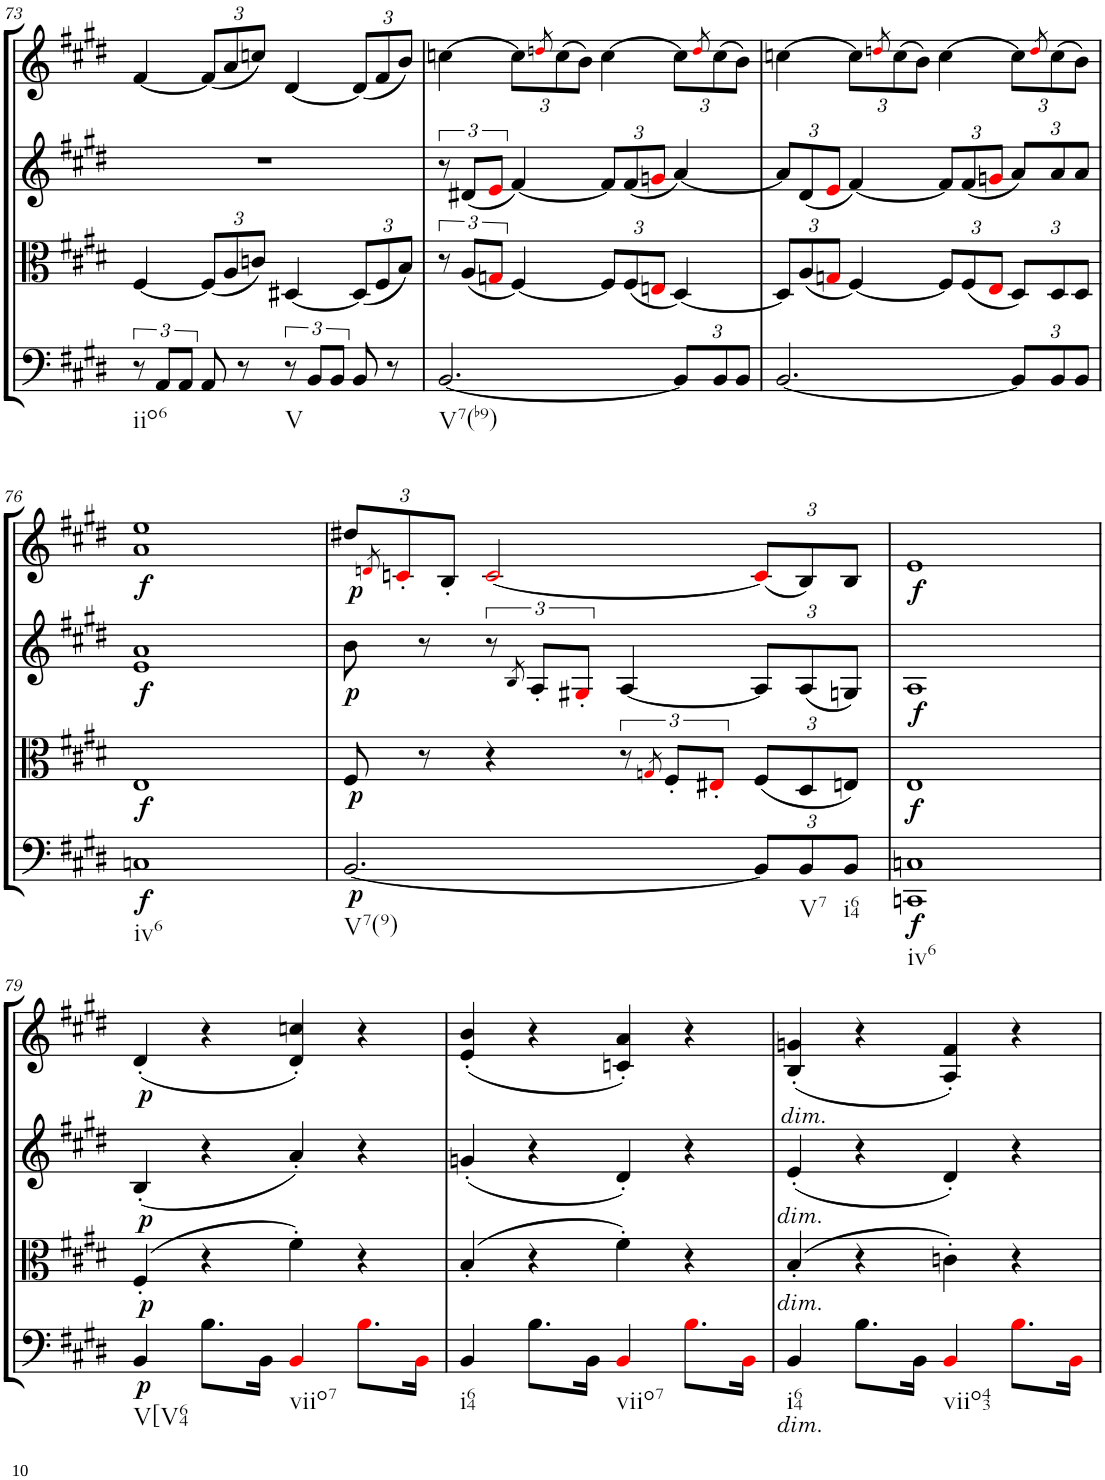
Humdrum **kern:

**kern	**dynam	**kern	**dynam	**kern	**dynam	**kern	**dynam
*part4	*part4	*part3	*part3	*part2	*part2	*part1	*part1
*staff4	*staff4	*staff3	*staff3	*staff2	*staff2	*staff1	*staff1
*I"Cello	*	*I"Viola	*	*I"2nd Violin	*	*I"1st Violin	*
*	*	*I'Vla	*	*I'Vln	*	*I'Vln	*
!!LO:PB:g=z
*clefC4	*	*clefC3	*	*clefG2	*	*clefG2	*
*k[f#c#g#d#]	*	*k[f#c#g#d#]	*	*k[f#c#g#d#]	*	*k[f#c#g#d#]	*
*M4/4	*	*M4/4	*	*M4/4	*	*M4/4	*
*met(c)	*	*met(c)	*	*met(c)	*	*met(c)	*
=73	=73	=73	=73	=73	=73	=73	=73
!LO:TX:b:t=iio6	!	!	!	!	!	!	!
12r	.	[4F#/	.	1r	.	[4f#/	.
12AA/L	.	.	.	.	.	.	.
12AA/J	.	.	.	.	.	.	.
*	*	*Xbrackettup	*	*	*	*Xbrackettup	*
8AA/	.	(12F#/L]	.	.	.	(12f#/L]	.
.	.	12A/	.	.	.	12a/	.
8r	.	.	.	.	.	.	.
.	.	12cn/J)	.	.	.	12ccn/J)	.
!LO:TX:b:t=V	!	!	!	!	!	!	!
12r	.	[4D#X/	.	.	.	[4d#/	.
12BB/L	.	.	.	.	.	.	.
12BB/J	.	.	.	.	.	.	.
8BB/	.	(12D#/L]	.	.	.	(12d#/L]	.
.	.	12F#/	.	.	.	12f#/	.
8r	.	.	.	.	.	.	.
.	.	12B/J)	.	.	.	12b/J)	.
=74	=74	=74	=74	=74	=74	=74	=74
*	*	*brackettup	*	*	*	*	*
!LO:TX:b:t=V7(b9)	!	!	!	!	!	!	!
[2.BB/	.	12r	.	12r	.	[4ccn\	.
.	.	(12A/L	.	(12d#X/L	.	.	.
.	.	12Gni/J	.	12ei/J	.	.	.
.	.	[4F#/)	.	[4f#/)	.	12cc\L]	.
.	.	.	.	.	.	8qddni/	.
.	.	.	.	.	.	(12cc\	.
.	.	.	.	.	.	12b\J)	.
*	*	*Xbrackettup	*	*Xbrackettup	*	*	*
.	.	12F#/L]	.	12f#/L]	.	[4cc\	.
.	.	(12F#/	.	(12f#/	.	.	.
.	.	12Eni/J	.	12gni/J	.	.	.
*Xbrackettup	*	*	*	*	*	*	*
12BB/L]	.	[4D#/)	.	[4a/)	.	12cc\L]	.
.	.	.	.	.	.	8qddi/	.
12BB/	.	.	.	.	.	(12cc\	.
12BB/J	.	.	.	.	.	12b\J)	.
=75	=75	=75	=75	=75	=75	=75	=75
[2.BB/	.	12D#/L]	.	12a/L]	.	[4ccn\	.
.	.	(12A/	.	(12d#/	.	.	.
.	.	12Gni/J	.	12ei/J	.	.	.
.	.	[4F#/)	.	[4f#/)	.	12cc\L]	.
.	.	.	.	.	.	8qddni/	.
.	.	.	.	.	.	(12cc\	.
.	.	.	.	.	.	12b\J)	.
.	.	12F#/L]	.	12f#/L]	.	[4cc\	.
.	.	(12F#/	.	(12f#/	.	.	.
.	.	12Ei/J	.	12gni/J	.	.	.
12BB/L]	.	12D#/L)	.	12a/L)	.	12cc\L]	.
.	.	.	.	.	.	8qddi/	.
12BB/	.	12D#/	.	12a/	.	(12cc\	.
12BB/J	.	12D#/J	.	12a/J	.	12b\J)	.
!!LO:LB:g=z
=76	=76	=76	=76	=76	=76	=76	=76
!LO:TX:b:t=iv6	!	!	!	!	!	!	!
!	!LO:DY:b	!	!LO:DY:b	!	!LO:DY:b	!	!LO:DY:b
1Cn	f	1E	f	1e 1a	f	1a 1ee	f
=77	=77	=77	=77	=77	=77	=77	=77
!LO:TX:b:t=V7(9)	!	!	!	!	!	!	!
!	!LO:DY:b	!	!LO:DY:b	!	!LO:DY:b	!	!LO:DY:b
[2.BB/	p	8F#/	p	8b\	p	12dd#X/L	p
.	.	.	.	.	.	8qdni/	.
.	.	.	.	.	.	12cn'i/	.
.	.	8r	.	8r	.	.	.
.	.	.	.	.	.	12B'/J	.
*	*	*	*	*brackettup	*	*	*
.	.	4r	.	12r	.	[2ci/	.
.	.	.	.	8qB/	.	.	.
.	.	.	.	12A'/L	.	.	.
.	.	.	.	12G#X'i/J	.	.	.
*	*	*brackettup	*	*	*	*	*
.	.	12r	.	[4A/	.	.	.
.	.	8qGni/	.	.	.	.	.
.	.	12F#'/L	.	.	.	.	.
.	.	12E#X'i/J	.	.	.	.	.
*	*	*Xbrackettup	*	*Xbrackettup	*	*	*
12BB/L]	.	(12F#/L	.	12A/L]	.	(12ci/L]	.
!LO:TX:b:t=V7	!	!	!	!	!	!	!
12BB/	.	12D#/	.	(12A/	.	12B/)	.
!LO:TX:b:t=i64	!	!	!	!	!	!	!
12BB/J	.	12En/J)	.	12Gn/J)	.	12B/J	.
=78	=78	=78	=78	=78	=78	=78	=78
!LO:TX:b:t=iv6	!	!	!	!	!	!	!
!	!LO:DY:b	!	!LO:DY:b	!	!LO:DY:b	!	!LO:DY:b
1CCn 1Cn	f	1E	f	1A	f	1e	f
!!LO:LB:g=z
=79	=79	=79	=79	=79	=79	=79	=79
!LO:TX:b:t=V[V64	!	!	!	!	!	!	!
!	!LO:DY:b	!	!LO:DY:b	!	!LO:DY:b	!	!LO:DY:b
4BB/	p	(4F#'/	p	(4B'/	p	(4d#'/	p
8.B\L	.	4r	.	4r	.	4r	.
16BB\Jk	.	.	.	.	.	.	.
!LO:TX:b:t=viio7	!	!	!	!	!	!	!
4BBi/	.	4f#'\)	.	4a'/)	.	4d#/' 4ccn/')	.
8.Bi\L	.	4r	.	4r	.	4r	.
16BBi\Jk	.	.	.	.	.	.	.
=80	=80	=80	=80	=80	=80	=80	=80
!LO:TX:b:t=i64	!	!	!	!	!	!	!
4BB/	.	(4B'/	.	(4gn'/	.	(4e/' 4b/'	.
8.B\L	.	4r	.	4r	.	4r	.
16BB\Jk	.	.	.	.	.	.	.
!LO:TX:b:t=viio7	!	!	!	!	!	!	!
4BBi/	.	4f#'\)	.	4d#'/)	.	4cn/' 4a/')	.
8.Bi\L	.	4r	.	4r	.	4r	.
16BBi\Jk	.	.	.	.	.	.	.
=81	=81	=81	=81	=81	=81	=81	=81
!	!	!	!	!	!	!LO:TX:b:i:t=dim.	!
!	!	!	!	!LO:TX:b:i:t=dim.	!	!	!
!	!	!LO:TX:b:i:t=dim.	!	!	!	!	!
!LO:TX:b:i:t=dim.	!	!	!	!	!	!	!
!LO:TX:b:t=i64	!	!	!	!	!	!	!
4BB/	.	(4B'/	.	(4e'/	.	(4B/' 4gn/'	.
8.B\L	.	4r	.	4r	.	4r	.
16BB\Jk	.	.	.	.	.	.	.
!LO:TX:b:t=viio43	!	!	!	!	!	!	!
4BBi/	.	4cn'\)	.	4d#'/)	.	4A/' 4f#/')	.
8.Bi\L	.	4r	.	4r	.	4r	.
16BBi\Jk	.	.	.	.	.	.	.
=	=	=	=	=	=	=	=
*-	*-	*-	*-	*-	*-	*-	*-
